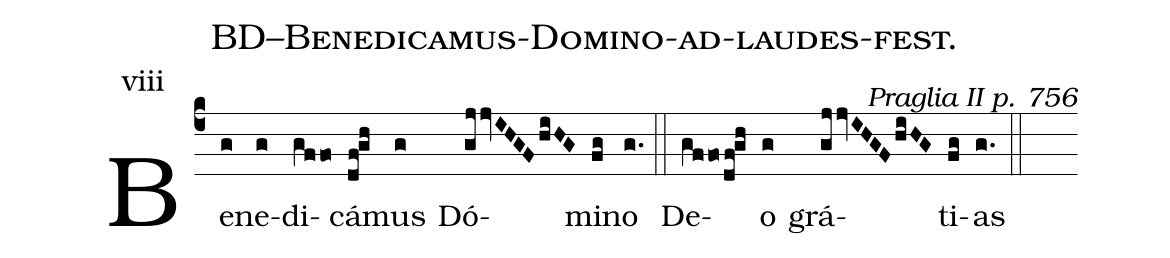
name: BD--Benedicamus-Domino-ad-laudes-fest.;
commentary: Praglia II p. 756;
annotation: viii;
%%
(c4)Be(g)ne(g)di(gffo)cá(df!gh)mus(g) Dó(gjjvIHGFhiHG)mi(fg)no(g.) (::) De(gffo/df!gh)o(g) grá(gjjvIHGFhiHG)ti(fg)as(g.) (::)
